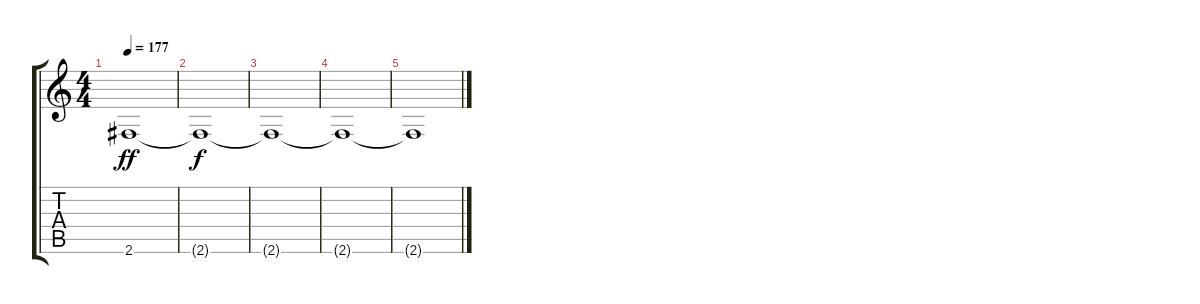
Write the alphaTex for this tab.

\track "" {instrument fretlessbass}
\staff {score tabs}
\tuning (E4 B3 G3 D3 A2 E2) {hide}
\ts (4 4)
\tempo 177
\clef g2
\ks c
2.6.1{dy ff} |
2.6{t}.1{dy f} |
2.6{t}.1 |
2.6{t}.1 |
2.6{t}.1
